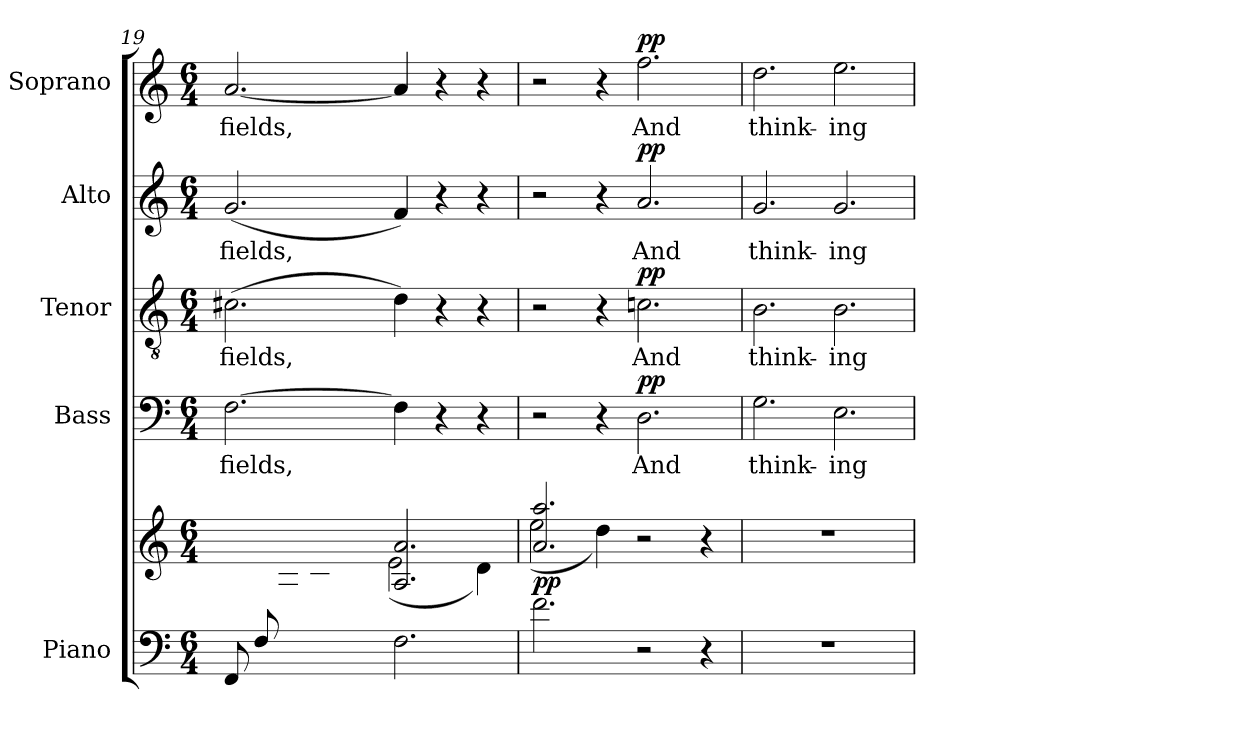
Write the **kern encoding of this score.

**kern	**kern	**dynam	**kern	**text	**dynam	**kern	**text	**dynam	**kern	**text	**dynam	**kern	**text	**dynam
*part5	*part5	*part5	*part4	*part4	*part4	*part3	*part3	*part3	*part2	*part2	*part2	*part1	*part1	*part1
*staff6	*staff5	*staff5/6	*staff4	*staff4	*staff4	*staff3	*staff3	*staff3	*staff2	*staff2	*staff2	*staff1	*staff1	*staff1
*I"Piano	*	*	*I"Bass	*	*	*I"Tenor	*	*	*I"Alto	*	*	*I"Soprano	*	*
*I'Pno	*	*	*	*	*	*	*	*	*	*	*	*	*	*
!!LO:PB:g=z
*clefF4	*clefG2	*	*clefF4	*	*	*clefGv2	*	*	*clefG2	*	*	*clefG2	*	*
*k[]	*k[]	*	*k[]	*	*	*k[]	*	*	*k[]	*	*	*k[]	*	*
*M6/4	*M6/4	*	*M6/4	*	*	*M6/4	*	*	*M6/4	*	*	*M6/4	*	*
=19	=19	=19	=19	=19	=19	=19	=19	=19	=19	=19	=19	=19	=19	=19
*^	*^	*	*	*	*	*	*	*	*	*	*	*	*	*
!	!	!	!	!	!	!LO:LY:b	!	!	!LO:LY:b	!	!	!LO:LY:b	!	!	!LO:LY:b	!
(<8FF/L	2.ryy	4ryy	2.ryy	.	[2.F\	fields,	.	(>2.c#X\	fields,	.	(<2.g/	fields,	.	[2.a/	fields,	.
8F/	.	.	.	.	.	.	.	.	.	.	.	.	.	.	.	.
1ryy	.	8A/	.	.	.	.	.	.	.	.	.	.	.	.	.	.
.	.	8c#X/	.	.	.	.	.	.	.	.	.	.	.	.	.	.
.	.	8g/	.	.	.	.	.	.	.	.	.	.	.	.	.	.
.	.	8e/J)	.	.	.	.	.	.	.	.	.	.	.	.	.	.
.	2.F\	2.A/ 2.a/	(<2e\	.	4F\]	.	.	4d\)	.	.	4f/)	.	.	4a/]	.	.
.	.	.	.	.	4r	.	.	4r	.	.	4r	.	.	4r	.	.
4ryy	.	.	4d\)	.	4r	.	.	4r	.	.	4r	.	.	4r	.	.
*v	*v	*	*	*	*	*	*	*	*	*	*	*	*	*	*	*
=20	=20	=20	=20	=20	=20	=20	=20	=20	=20	=20	=20	=20	=20	=20	=20
!	!	!	!LO:DY:b	!	!	!	!	!	!	!	!	!	!	!	!
2.f\	2.a/ 2.aa/	(>2ee\	pp	2r	.	.	2r	.	.	2r	.	.	2r	.	.
.	.	4dd\)	.	4r	.	.	4r	.	.	4r	.	.	4r	.	.
!	!	!	!	!	!LO:LY:b	!LO:DY:a	!	!LO:LY:b	!LO:DY:a	!	!LO:LY:b	!LO:DY:a	!	!LO:LY:b	!LO:DY:a
2r	2r	2.ryy	.	2.D\	And	pp	2.cn\	And	pp	2.a/	And	pp	2.ff\	And	pp
4r	4r	.	.	.	.	.	.	.	.	.	.	.	.	.	.
*	*v	*v	*	*	*	*	*	*	*	*	*	*	*	*	*
=21	=21	=21	=21	=21	=21	=21	=21	=21	=21	=21	=21	=21	=21	=21
!	!	!	!	!LO:LY:b	!	!	!LO:LY:b	!	!	!LO:LY:b	!	!	!LO:LY:b	!
1.r	1.r	.	2.G\	think-	.	2.B\	think-	.	2.g/	think-	.	2.dd\	think-	.
!	!	!	!	!LO:LY:b	!	!	!LO:LY:b	!	!	!LO:LY:b	!	!	!LO:LY:b	!
.	.	.	2.E\	-ing	.	2.B\	-ing	.	2.g/	-ing	.	2.ee\	-ing	.
=	=	=	=	=	=	=	=	=	=	=	=	=	=	=
*-	*-	*-	*-	*-	*-	*-	*-	*-	*-	*-	*-	*-	*-	*-
